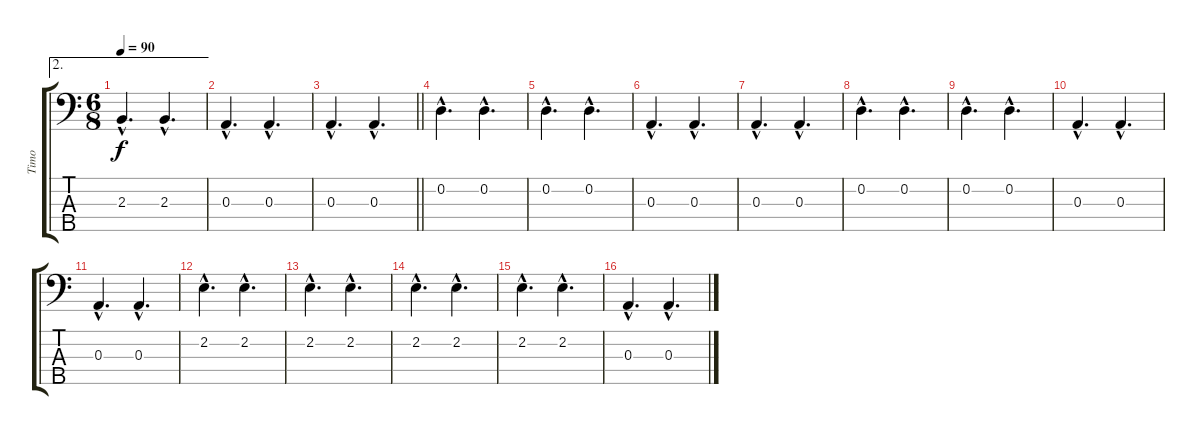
\track ("Timo" "Timo") {instrument electricbassfinger}
\staff {score tabs}
\tuning (G2 D2 A1 E1 B0) {hide}
\ae 2
\ts (6 8)
\tempo 90
\clef f4
\ks c
2.3{hac}.4{d dy f} 2.3{hac}.4{d} |
0.3{hac}.4{d} 0.3{hac}.4{d} |
\barLineRight lightlight
0.3{hac}.4{d} 0.3{hac}.4{d} |
0.2{hac}.4{d} 0.2{hac}.4{d} |
0.2{hac}.4{d} 0.2{hac}.4{d} |
0.3{hac}.4{d} 0.3{hac}.4{d} |
0.3{hac}.4{d} 0.3{hac}.4{d} |
0.2{hac}.4{d} 0.2{hac}.4{d} |
0.2{hac}.4{d} 0.2{hac}.4{d} |
0.3{hac}.4{d} 0.3{hac}.4{d} |
0.3{hac}.4{d} 0.3{hac}.4{d} |
2.2{hac}.4{d} 2.2{hac}.4{d} |
2.2{hac}.4{d} 2.2{hac}.4{d} |
2.2{hac}.4{d} 2.2{hac}.4{d} |
2.2{hac}.4{d} 2.2{hac}.4{d} |
0.3{hac}.4{d} 0.3{hac}.4{d}
